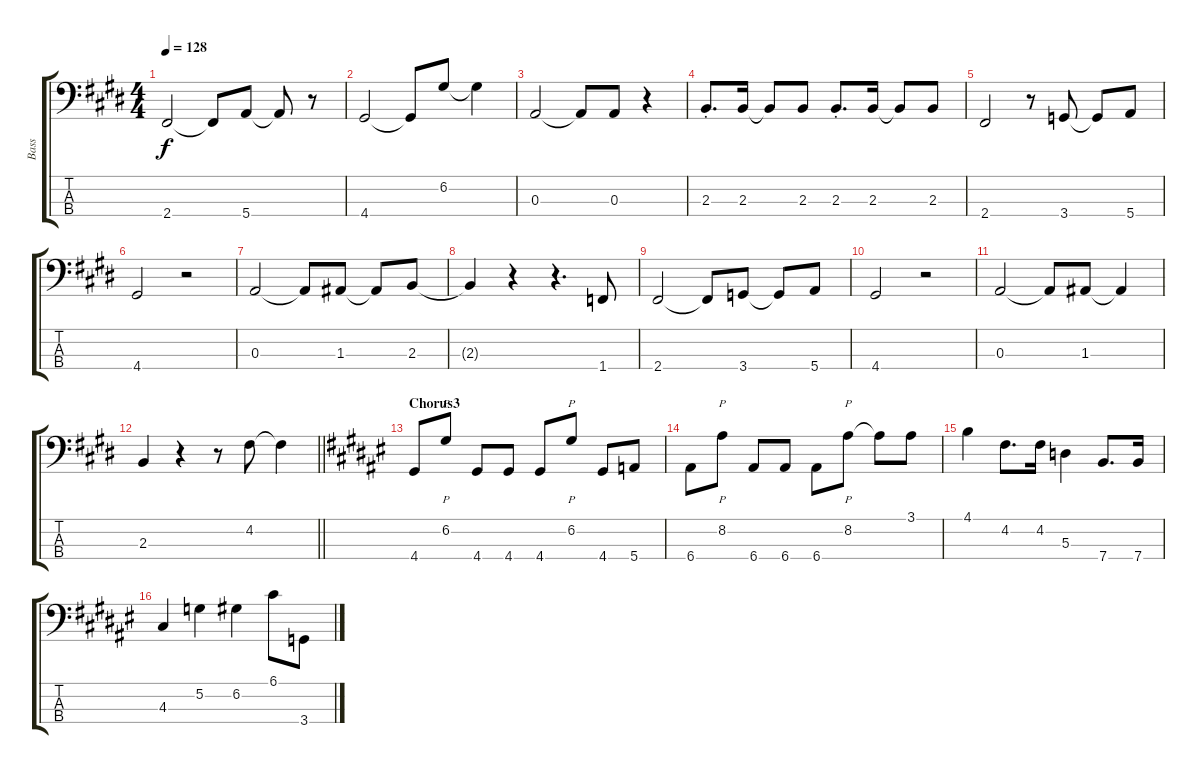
\track ("Bass" "Bass") {instrument electricbassfinger}
\staff {score tabs}
\tuning (G2 D2 A1 E1) {hide}
\ts (4 4)
\tempo 128
\clef f4
\ks c#minor
2.4.2{dy f} 2.4{t}.8 5.4.8 5.4{t}.8 r.8 |
4.4.2 4.4{t}.8 6.2.8 6.2{t}.4 |
0.3.2 0.3{t}.8 0.3.8 r.4 |
2.3{st}.8{d} 2.3.16 2.3{t}.8 2.3.8 2.3{st}.8{d} 2.3.16 2.3{t}.8 2.3.8 |
2.4.2 r.8 3.4.8 3.4{t}.8 5.4.8 |
4.4.2 r.2 |
0.3.2 0.3{t}.8 1.3.8 1.3{t}.8 2.3.8 |
2.3{t}.4 r.4 r.4{d} 1.4.8 |
2.4.2 2.4{t}.8 3.4.8 3.4{t}.8 5.4.8 |
4.4.2 r.2 |
0.3.2 0.3{t}.8 1.3.8 1.3{t}.4 |
\barLineRight lightlight
2.3.4 r.4 r.8 4.2.8 4.2{t}.4 |
\section ("" "Chorus3")
\ks d#minor
4.4.8 6.2.8{p} 4.4.8 4.4.8 4.4.8 6.2.8{p} 4.4.8 5.4.8 |
6.4.8 8.2.8{p} 6.4.8 6.4.8 6.4.8 8.2.8{p} 8.2{t}.8 3.1.8 |
4.1.4 4.2.8{d} 4.2.16 5.3.4 7.4.8{d} 7.4.16 |
4.3.4 5.2.4 6.2.4 6.1.8 3.4.8
